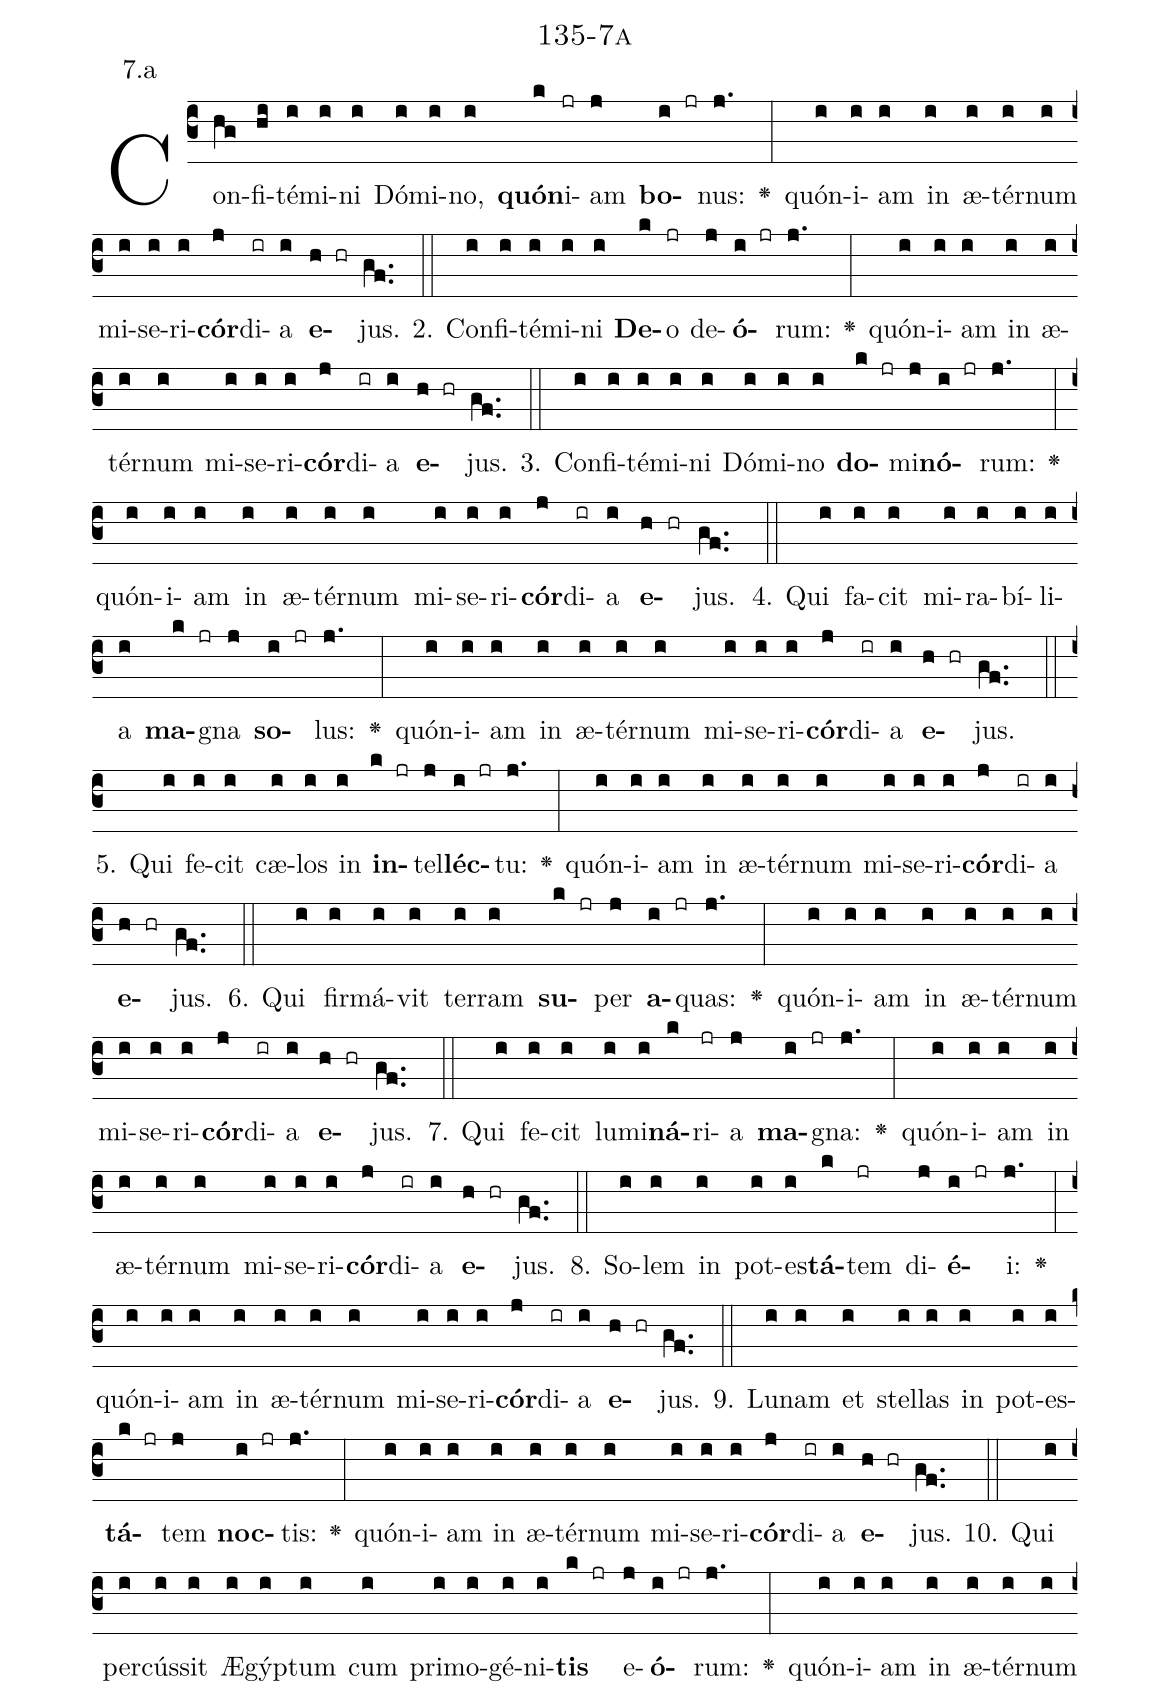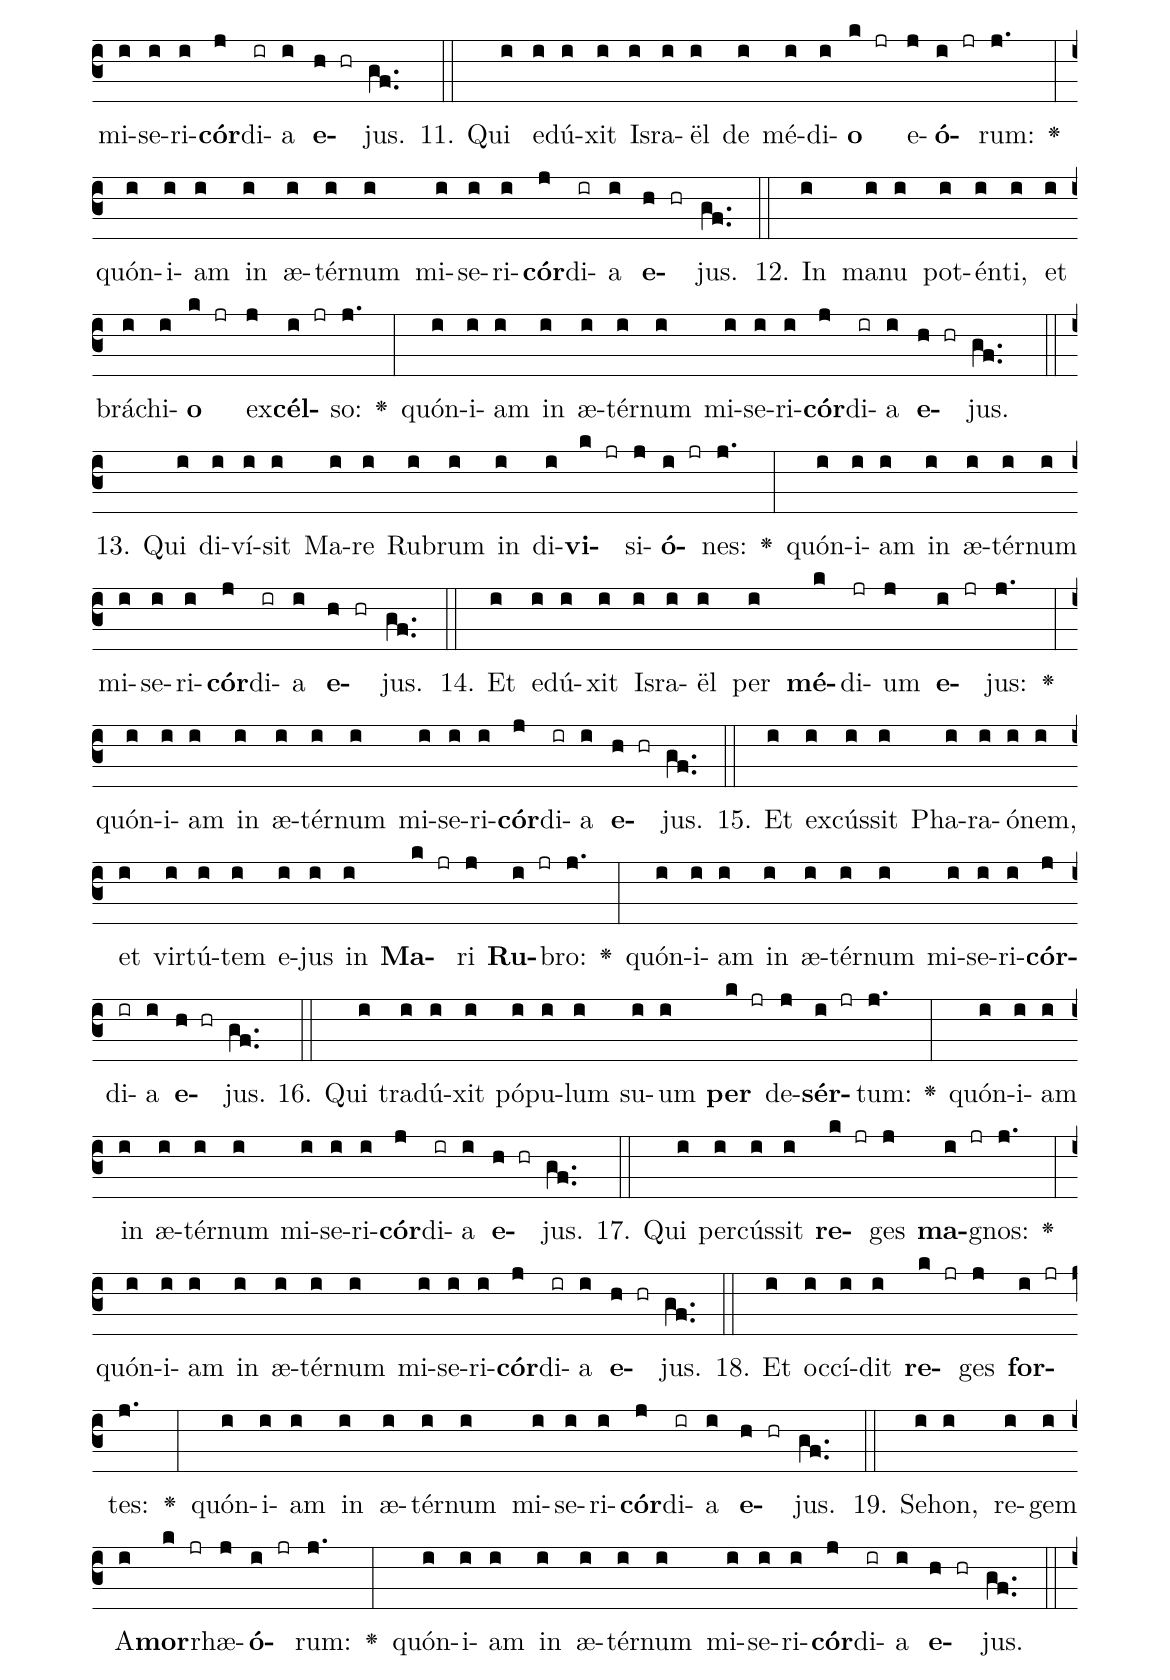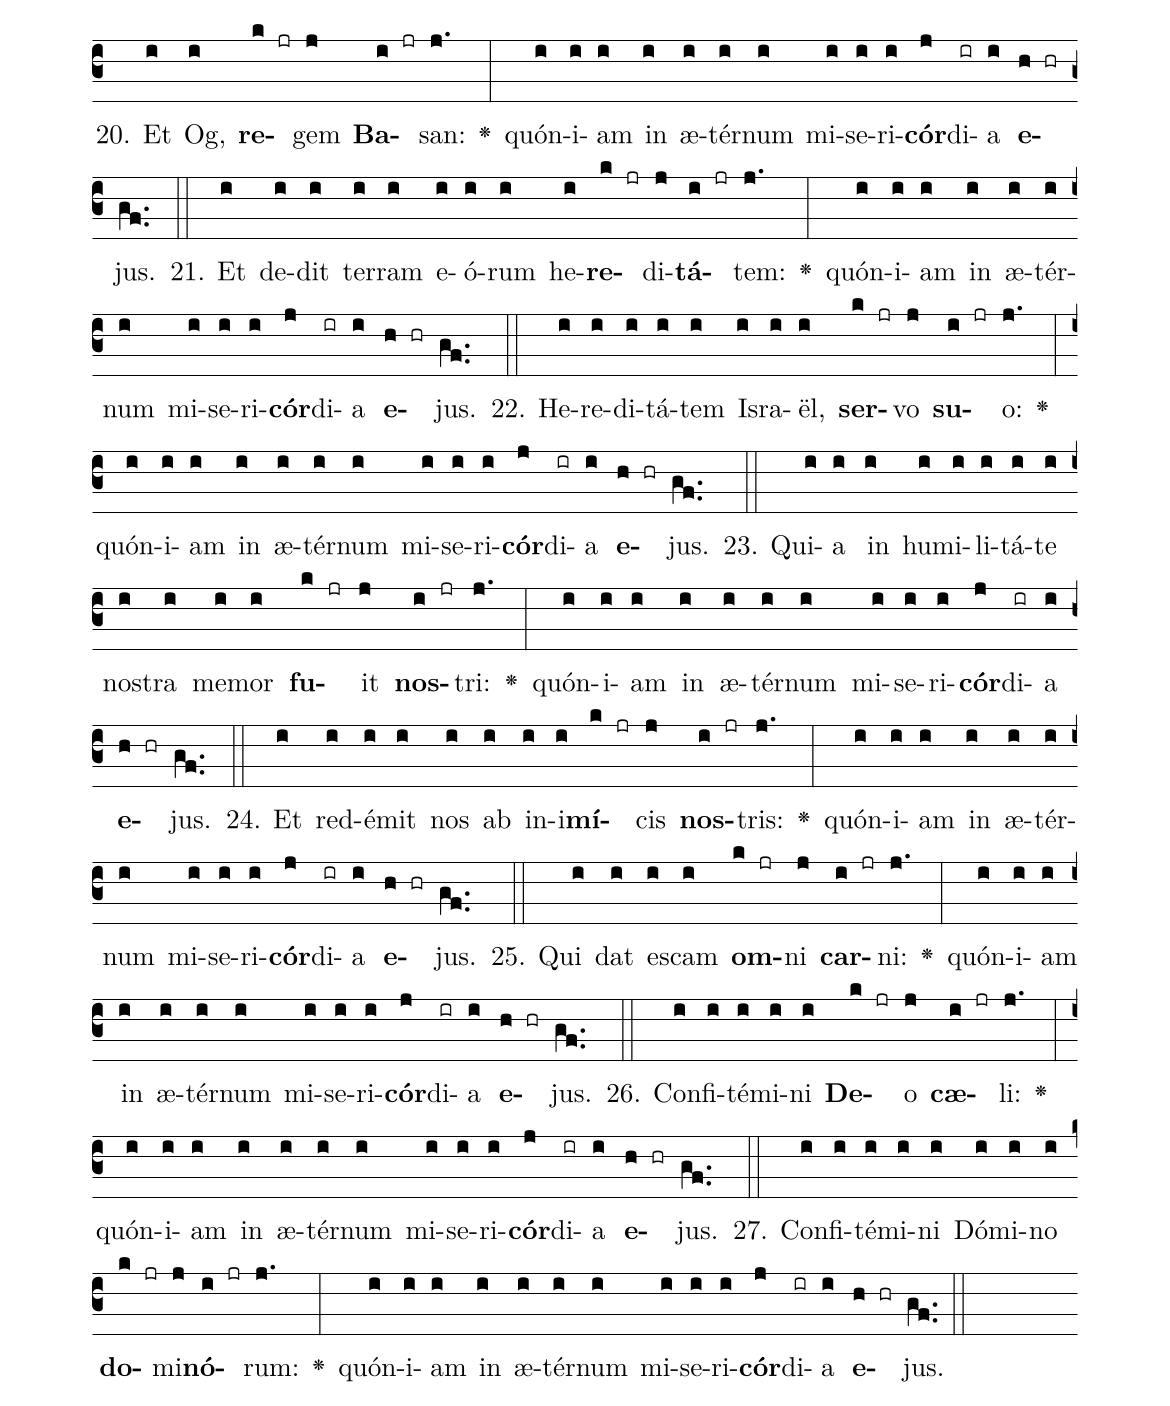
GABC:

name: 135-7a;
annotation: 7.a;
%%
(c3)Con(hg)fi(hi)té(i)mi(i)ni(i) Dó(i)mi(i)no,(i) <b>quón</b>(k)i(jr)am(j) <b>bo</b>(i jr)nus:(j.) <v>\greheightstar</v>(:) quón(i)i(i)am(i) in(i) æ(i)tér(i)num(i) mi(i)se(i)ri(i)<b>cór</b>(j)di(ir)a(i) <b>e</b>(h hr)jus.(gf..) (::)
2. Con(i)fi(i)té(i)mi(i)ni(i) <b>De</b>(k)o(jr) de(j)<b>ó</b>(i jr)rum:(j.) <v>\greheightstar</v>(:) quón(i)i(i)am(i) in(i) æ(i)tér(i)num(i) mi(i)se(i)ri(i)<b>cór</b>(j)di(ir)a(i) <b>e</b>(h hr)jus.(gf..) (::)
3. Con(i)fi(i)té(i)mi(i)ni(i) Dó(i)mi(i)no(i) <b>do</b>(k jr)mi(j)<b>nó</b>(i jr)rum:(j.) <v>\greheightstar</v>(:) quón(i)i(i)am(i) in(i) æ(i)tér(i)num(i) mi(i)se(i)ri(i)<b>cór</b>(j)di(ir)a(i) <b>e</b>(h hr)jus.(gf..) (::)
4. Qui(i) fa(i)cit(i) mi(i)ra(i)bí(i)li(i)a(i) <b>ma</b>(k jr)gna(j) <b>so</b>(i jr)lus:(j.) <v>\greheightstar</v>(:) quón(i)i(i)am(i) in(i) æ(i)tér(i)num(i) mi(i)se(i)ri(i)<b>cór</b>(j)di(ir)a(i) <b>e</b>(h hr)jus.(gf..) (::)
5. Qui(i) fe(i)cit(i) cæ(i)los(i) in(i) <b>in</b>(k jr)tel(j)<b>léc</b>(i jr)tu:(j.) <v>\greheightstar</v>(:) quón(i)i(i)am(i) in(i) æ(i)tér(i)num(i) mi(i)se(i)ri(i)<b>cór</b>(j)di(ir)a(i) <b>e</b>(h hr)jus.(gf..) (::)
6. Qui(i) fir(i)má(i)vit(i) ter(i)ram(i) <b>su</b>(k jr)per(j) <b>a</b>(i jr)quas:(j.) <v>\greheightstar</v>(:) quón(i)i(i)am(i) in(i) æ(i)tér(i)num(i) mi(i)se(i)ri(i)<b>cór</b>(j)di(ir)a(i) <b>e</b>(h hr)jus.(gf..) (::)
7. Qui(i) fe(i)cit(i) lu(i)mi(i)<b>ná</b>(k)ri(jr)a(j) <b>ma</b>(i jr)gna:(j.) <v>\greheightstar</v>(:) quón(i)i(i)am(i) in(i) æ(i)tér(i)num(i) mi(i)se(i)ri(i)<b>cór</b>(j)di(ir)a(i) <b>e</b>(h hr)jus.(gf..) (::)
8. So(i)lem(i) in(i) pot(i)es(i)<b>tá</b>(k)tem(jr) di(j)<b>é</b>(i jr)i:(j.) <v>\greheightstar</v>(:) quón(i)i(i)am(i) in(i) æ(i)tér(i)num(i) mi(i)se(i)ri(i)<b>cór</b>(j)di(ir)a(i) <b>e</b>(h hr)jus.(gf..) (::)
9. Lu(i)nam(i) et(i) stel(i)las(i) in(i) pot(i)es(i)<b>tá</b>(k jr)tem(j) <b>noc</b>(i jr)tis:(j.) <v>\greheightstar</v>(:) quón(i)i(i)am(i) in(i) æ(i)tér(i)num(i) mi(i)se(i)ri(i)<b>cór</b>(j)di(ir)a(i) <b>e</b>(h hr)jus.(gf..) (::)
10. Qui(i) per(i)cús(i)sit(i) Æ(i)gýp(i)tum(i) cum(i) pri(i)mo(i)gé(i)ni(i)<b>tis</b>(k jr) e(j)<b>ó</b>(i jr)rum:(j.) <v>\greheightstar</v>(:) quón(i)i(i)am(i) in(i) æ(i)tér(i)num(i) mi(i)se(i)ri(i)<b>cór</b>(j)di(ir)a(i) <b>e</b>(h hr)jus.(gf..) (::)
11. Qui(i) e(i)dú(i)xit(i) Is(i)ra(i)ël(i) de(i) mé(i)di(i)<b>o</b>(k jr) e(j)<b>ó</b>(i jr)rum:(j.) <v>\greheightstar</v>(:) quón(i)i(i)am(i) in(i) æ(i)tér(i)num(i) mi(i)se(i)ri(i)<b>cór</b>(j)di(ir)a(i) <b>e</b>(h hr)jus.(gf..) (::)
12. In(i) ma(i)nu(i) pot(i)én(i)ti,(i) et(i) brá(i)chi(i)<b>o</b>(k jr) ex(j)<b>cél</b>(i jr)so:(j.) <v>\greheightstar</v>(:) quón(i)i(i)am(i) in(i) æ(i)tér(i)num(i) mi(i)se(i)ri(i)<b>cór</b>(j)di(ir)a(i) <b>e</b>(h hr)jus.(gf..) (::)
13. Qui(i) di(i)ví(i)sit(i) Ma(i)re(i) Ru(i)brum(i) in(i) di(i)<b>vi</b>(k jr)si(j)<b>ó</b>(i jr)nes:(j.) <v>\greheightstar</v>(:) quón(i)i(i)am(i) in(i) æ(i)tér(i)num(i) mi(i)se(i)ri(i)<b>cór</b>(j)di(ir)a(i) <b>e</b>(h hr)jus.(gf..) (::)
14. Et(i) e(i)dú(i)xit(i) Is(i)ra(i)ël(i) per(i) <b>mé</b>(k)di(jr)um(j) <b>e</b>(i jr)jus:(j.) <v>\greheightstar</v>(:) quón(i)i(i)am(i) in(i) æ(i)tér(i)num(i) mi(i)se(i)ri(i)<b>cór</b>(j)di(ir)a(i) <b>e</b>(h hr)jus.(gf..) (::)
15. Et(i) ex(i)cús(i)sit(i) Pha(i)ra(i)ó(i)nem,(i) et(i) vir(i)tú(i)tem(i) e(i)jus(i) in(i) <b>Ma</b>(k jr)ri(j) <b>Ru</b>(i jr)bro:(j.) <v>\greheightstar</v>(:) quón(i)i(i)am(i) in(i) æ(i)tér(i)num(i) mi(i)se(i)ri(i)<b>cór</b>(j)di(ir)a(i) <b>e</b>(h hr)jus.(gf..) (::)
16. Qui(i) tra(i)dú(i)xit(i) pó(i)pu(i)lum(i) su(i)um(i) <b>per</b>(k jr) de(j)<b>sér</b>(i jr)tum:(j.) <v>\greheightstar</v>(:) quón(i)i(i)am(i) in(i) æ(i)tér(i)num(i) mi(i)se(i)ri(i)<b>cór</b>(j)di(ir)a(i) <b>e</b>(h hr)jus.(gf..) (::)
17. Qui(i) per(i)cús(i)sit(i) <b>re</b>(k jr)ges(j) <b>ma</b>(i jr)gnos:(j.) <v>\greheightstar</v>(:) quón(i)i(i)am(i) in(i) æ(i)tér(i)num(i) mi(i)se(i)ri(i)<b>cór</b>(j)di(ir)a(i) <b>e</b>(h hr)jus.(gf..) (::)
18. Et(i) oc(i)cí(i)dit(i) <b>re</b>(k jr)ges(j) <b>for</b>(i jr)tes:(j.) <v>\greheightstar</v>(:) quón(i)i(i)am(i) in(i) æ(i)tér(i)num(i) mi(i)se(i)ri(i)<b>cór</b>(j)di(ir)a(i) <b>e</b>(h hr)jus.(gf..) (::)
19. Se(i)hon,(i) re(i)gem(i) A(i)<b>mor</b>(k jr)rhæ(j)<b>ó</b>(i jr)rum:(j.) <v>\greheightstar</v>(:) quón(i)i(i)am(i) in(i) æ(i)tér(i)num(i) mi(i)se(i)ri(i)<b>cór</b>(j)di(ir)a(i) <b>e</b>(h hr)jus.(gf..) (::)
20. Et(i) Og,(i) <b>re</b>(k jr)gem(j) <b>Ba</b>(i jr)san:(j.) <v>\greheightstar</v>(:) quón(i)i(i)am(i) in(i) æ(i)tér(i)num(i) mi(i)se(i)ri(i)<b>cór</b>(j)di(ir)a(i) <b>e</b>(h hr)jus.(gf..) (::)
21. Et(i) de(i)dit(i) ter(i)ram(i) e(i)ó(i)rum(i) he(i)<b>re</b>(k jr)di(j)<b>tá</b>(i jr)tem:(j.) <v>\greheightstar</v>(:) quón(i)i(i)am(i) in(i) æ(i)tér(i)num(i) mi(i)se(i)ri(i)<b>cór</b>(j)di(ir)a(i) <b>e</b>(h hr)jus.(gf..) (::)
22. He(i)re(i)di(i)tá(i)tem(i) Is(i)ra(i)ël,(i) <b>ser</b>(k jr)vo(j) <b>su</b>(i jr)o:(j.) <v>\greheightstar</v>(:) quón(i)i(i)am(i) in(i) æ(i)tér(i)num(i) mi(i)se(i)ri(i)<b>cór</b>(j)di(ir)a(i) <b>e</b>(h hr)jus.(gf..) (::)
23. Qui(i)a(i) in(i) hu(i)mi(i)li(i)tá(i)te(i) nos(i)tra(i) me(i)mor(i) <b>fu</b>(k jr)it(j) <b>nos</b>(i jr)tri:(j.) <v>\greheightstar</v>(:) quón(i)i(i)am(i) in(i) æ(i)tér(i)num(i) mi(i)se(i)ri(i)<b>cór</b>(j)di(ir)a(i) <b>e</b>(h hr)jus.(gf..) (::)
24. Et(i) red(i)é(i)mit(i) nos(i) ab(i) in(i)i(i)<b>mí</b>(k jr)cis(j) <b>nos</b>(i jr)tris:(j.) <v>\greheightstar</v>(:) quón(i)i(i)am(i) in(i) æ(i)tér(i)num(i) mi(i)se(i)ri(i)<b>cór</b>(j)di(ir)a(i) <b>e</b>(h hr)jus.(gf..) (::)
25. Qui(i) dat(i) es(i)cam(i) <b>om</b>(k jr)ni(j) <b>car</b>(i jr)ni:(j.) <v>\greheightstar</v>(:) quón(i)i(i)am(i) in(i) æ(i)tér(i)num(i) mi(i)se(i)ri(i)<b>cór</b>(j)di(ir)a(i) <b>e</b>(h hr)jus.(gf..) (::)
26. Con(i)fi(i)té(i)mi(i)ni(i) <b>De</b>(k jr)o(j) <b>cæ</b>(i jr)li:(j.) <v>\greheightstar</v>(:) quón(i)i(i)am(i) in(i) æ(i)tér(i)num(i) mi(i)se(i)ri(i)<b>cór</b>(j)di(ir)a(i) <b>e</b>(h hr)jus.(gf..) (::)
27. Con(i)fi(i)té(i)mi(i)ni(i) Dó(i)mi(i)no(i) <b>do</b>(k jr)mi(j)<b>nó</b>(i jr)rum:(j.) <v>\greheightstar</v>(:) quón(i)i(i)am(i) in(i) æ(i)tér(i)num(i) mi(i)se(i)ri(i)<b>cór</b>(j)di(ir)a(i) <b>e</b>(h hr)jus.(gf..) (::)
